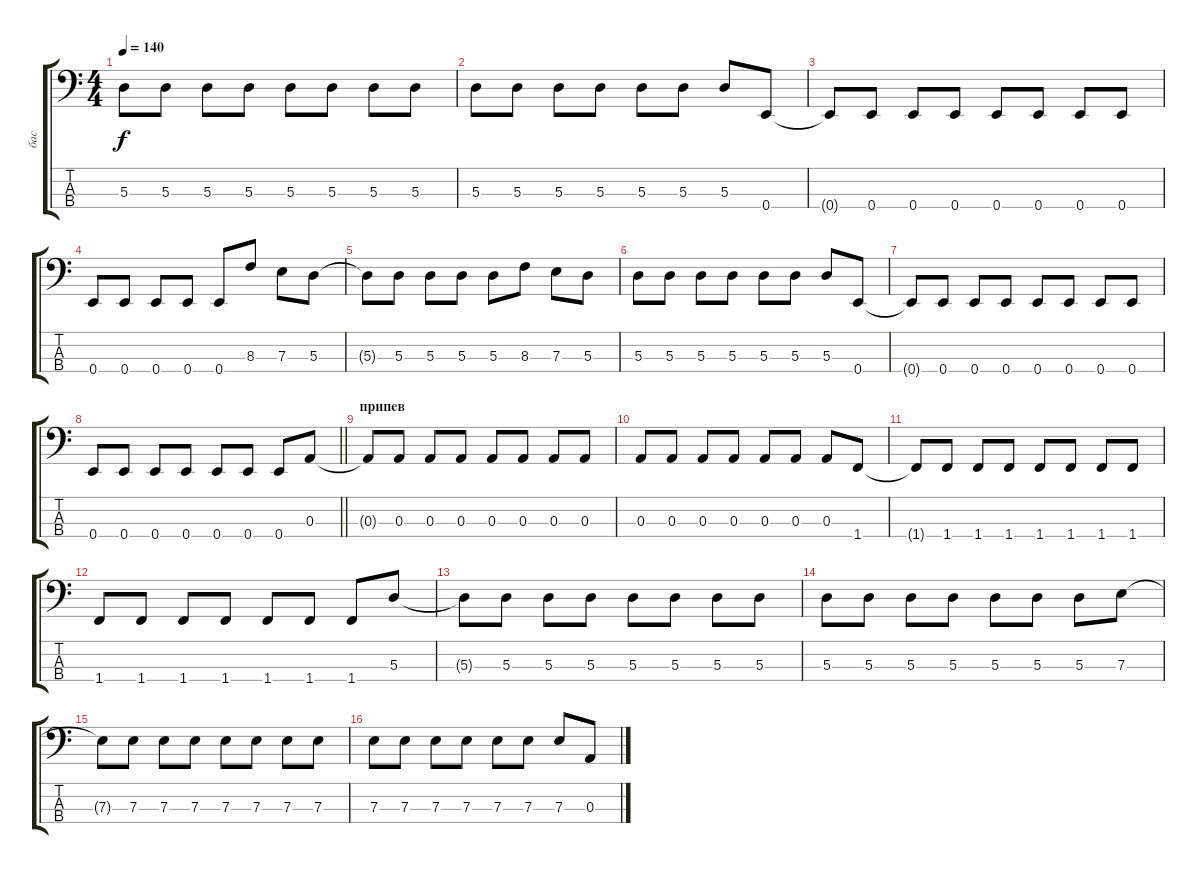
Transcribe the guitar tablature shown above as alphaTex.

\track ("бас" "бас") {instrument electricbassfinger}
\staff {score tabs}
\tuning (G2 D2 A1 E1) {hide}
\ts (4 4)
\tempo 140
\clef f4
\ks c
5.3{t}.8{dy f} 5.3.8 5.3.8 5.3.8 5.3.8 5.3.8 5.3.8 5.3.8 |
5.3.8 5.3.8 5.3.8 5.3.8 5.3.8 5.3.8 5.3.8 0.4.8 |
0.4{t}.8 0.4.8 0.4.8 0.4.8 0.4.8 0.4.8 0.4.8 0.4.8 |
0.4.8 0.4.8 0.4.8 0.4.8 0.4.8 8.3.8 7.3.8 5.3.8 |
5.3{t}.8 5.3.8 5.3.8 5.3.8 5.3.8 8.3.8 7.3.8 5.3.8 |
5.3.8 5.3.8 5.3.8 5.3.8 5.3.8 5.3.8 5.3.8 0.4.8 |
0.4{t}.8 0.4.8 0.4.8 0.4.8 0.4.8 0.4.8 0.4.8 0.4.8 |
\barLineRight lightlight
0.4.8 0.4.8 0.4.8 0.4.8 0.4.8 0.4.8 0.4.8 0.3.8 |
\section ("" "припев")
0.3{t}.8 0.3.8 0.3.8 0.3.8 0.3.8 0.3.8 0.3.8 0.3.8 |
0.3.8 0.3.8 0.3.8 0.3.8 0.3.8 0.3.8 0.3.8 1.4.8 |
1.4{t}.8 1.4.8 1.4.8 1.4.8 1.4.8 1.4.8 1.4.8 1.4.8 |
1.4.8 1.4.8 1.4.8 1.4.8 1.4.8 1.4.8 1.4.8 5.3.8 |
5.3{t}.8 5.3.8 5.3.8 5.3.8 5.3.8 5.3.8 5.3.8 5.3.8 |
5.3.8 5.3.8 5.3.8 5.3.8 5.3.8 5.3.8 5.3.8 7.3.8 |
7.3{t}.8 7.3.8 7.3.8 7.3.8 7.3.8 7.3.8 7.3.8 7.3.8 |
7.3.8 7.3.8 7.3.8 7.3.8 7.3.8 7.3.8 7.3.8 0.3.8
